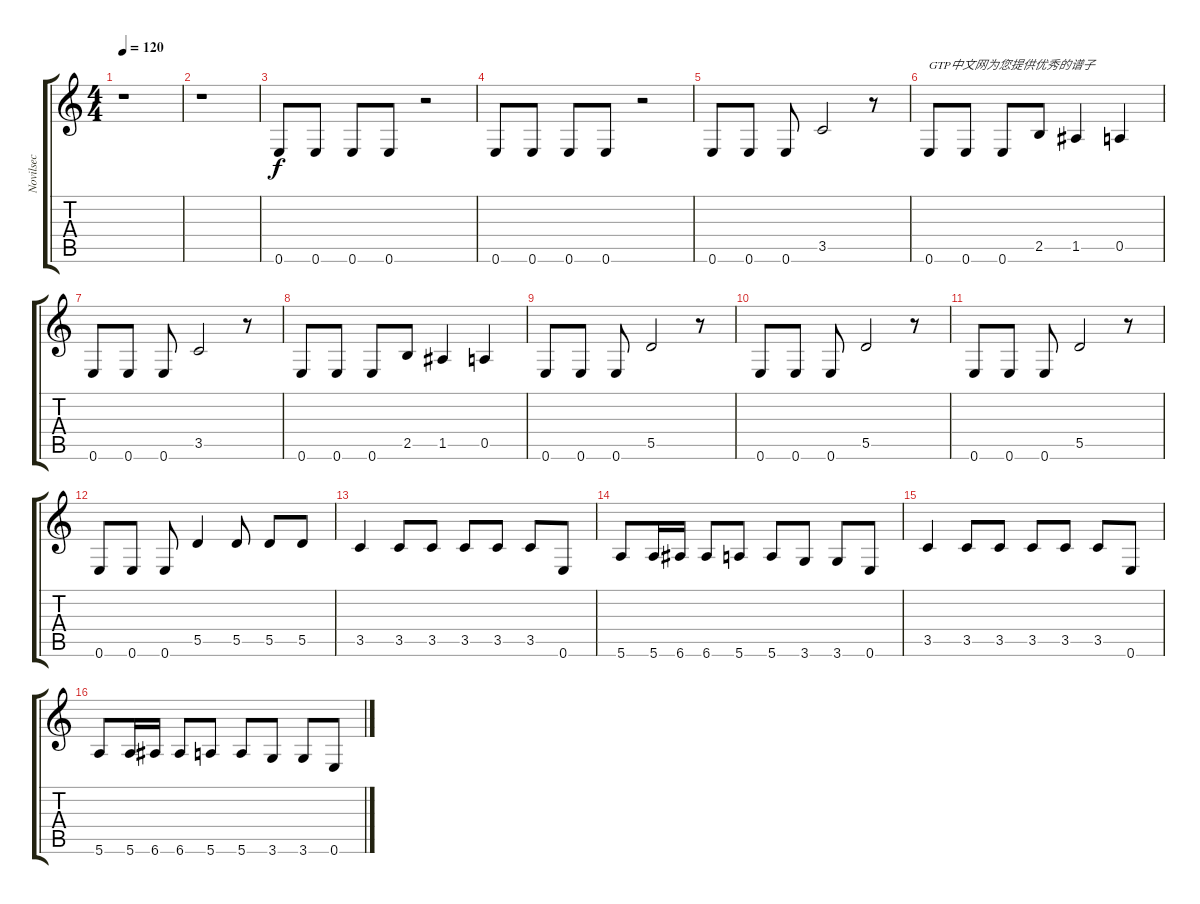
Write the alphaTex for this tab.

\track ("Novilsec" "Novilsec") {instrument electricbassfinger}
\staff {score tabs}
\tuning (E4 B3 G3 D3 A2 E2) {hide}
\ts (4 4)
\tempo 120
\clef g2
\ks c
r.1{dy f instrument electricbassfinger} |
r.1 |
0.6.8 0.6.8 0.6.8 0.6.8 r.2 |
0.6.8 0.6.8 0.6.8 0.6.8 r.2 |
0.6.8 0.6.8 0.6.8 3.5.2 r.8 |
0.6.8{txt "GTP中文网为您提供优秀的谱子"} 0.6.8 0.6.8 2.5.8 1.5.4 0.5.4 |
0.6.8 0.6.8 0.6.8 3.5.2 r.8 |
0.6.8 0.6.8 0.6.8 2.5.8 1.5.4 0.5.4 |
0.6.8 0.6.8 0.6.8 5.5.2 r.8 |
0.6.8 0.6.8 0.6.8 5.5.2 r.8 |
0.6.8 0.6.8 0.6.8 5.5.2 r.8 |
0.6.8 0.6.8 0.6.8 5.5.4 5.5.8 5.5.8 5.5.8 |
3.5.4 3.5.8 3.5.8 3.5.8 3.5.8 3.5.8 0.6.8 |
5.6.8 5.6.16 6.6.16 6.6.8 5.6.8 5.6.8 3.6.8 3.6.8 0.6.8 |
3.5.4 3.5.8 3.5.8 3.5.8 3.5.8 3.5.8 0.6.8 |
5.6.8 5.6.16 6.6.16 6.6.8 5.6.8 5.6.8 3.6.8 3.6.8 0.6.8
